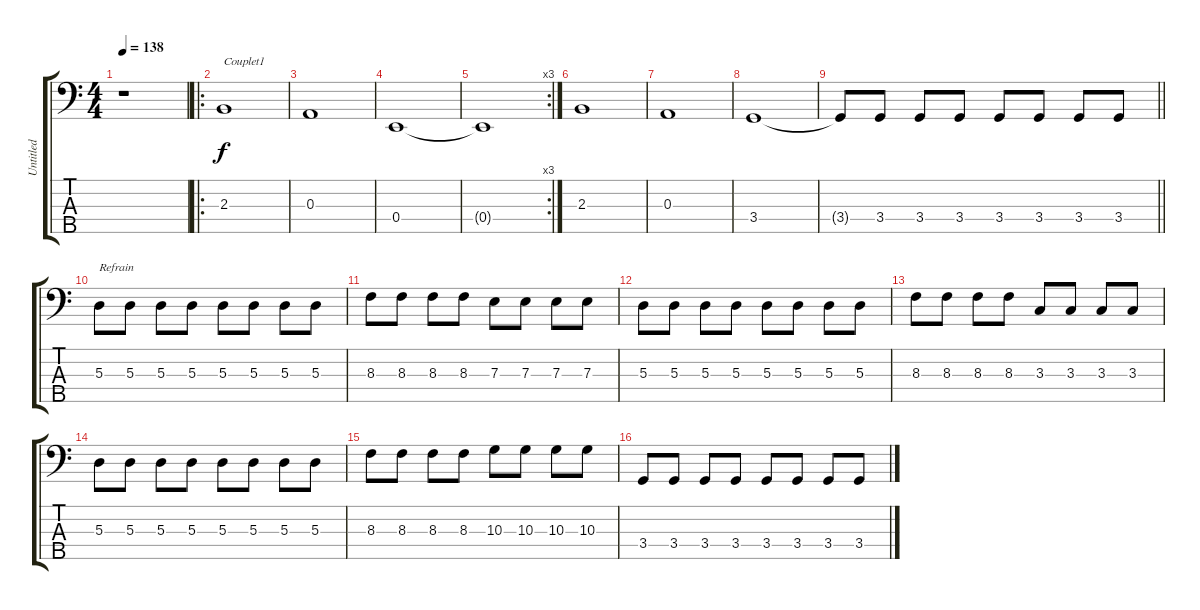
\track ("Untitled" "Untitled") {instrument electricbassfinger}
\staff {score tabs}
\tuning (G2 D2 A1 E1 A0) {hide}
\ts (4 4)
\tempo 138
\clef f4
\ks c
r.1{dy f instrument electricbassfinger} |
\ro
2.3.1{txt "Couplet1"} |
0.3.1 |
0.4.1 |
\rc 3
0.4{t}.1 |
2.3.1 |
0.3.1 |
3.4.1 |
\barLineRight lightlight
3.4{t}.8 3.4.8 3.4.8 3.4.8 3.4.8 3.4.8 3.4.8 3.4.8 |
5.3.8{txt "Refrain"} 5.3.8 5.3.8 5.3.8 5.3.8 5.3.8 5.3.8 5.3.8 |
8.3.8 8.3.8 8.3.8 8.3.8 7.3.8 7.3.8 7.3.8 7.3.8 |
5.3.8 5.3.8 5.3.8 5.3.8 5.3.8 5.3.8 5.3.8 5.3.8 |
8.3.8 8.3.8 8.3.8 8.3.8 3.3.8 3.3.8 3.3.8 3.3.8 |
5.3.8 5.3.8 5.3.8 5.3.8 5.3.8 5.3.8 5.3.8 5.3.8 |
8.3.8 8.3.8 8.3.8 8.3.8 10.3.8 10.3.8 10.3.8 10.3.8 |
3.4.8 3.4.8 3.4.8 3.4.8 3.4.8 3.4.8 3.4.8 3.4.8
